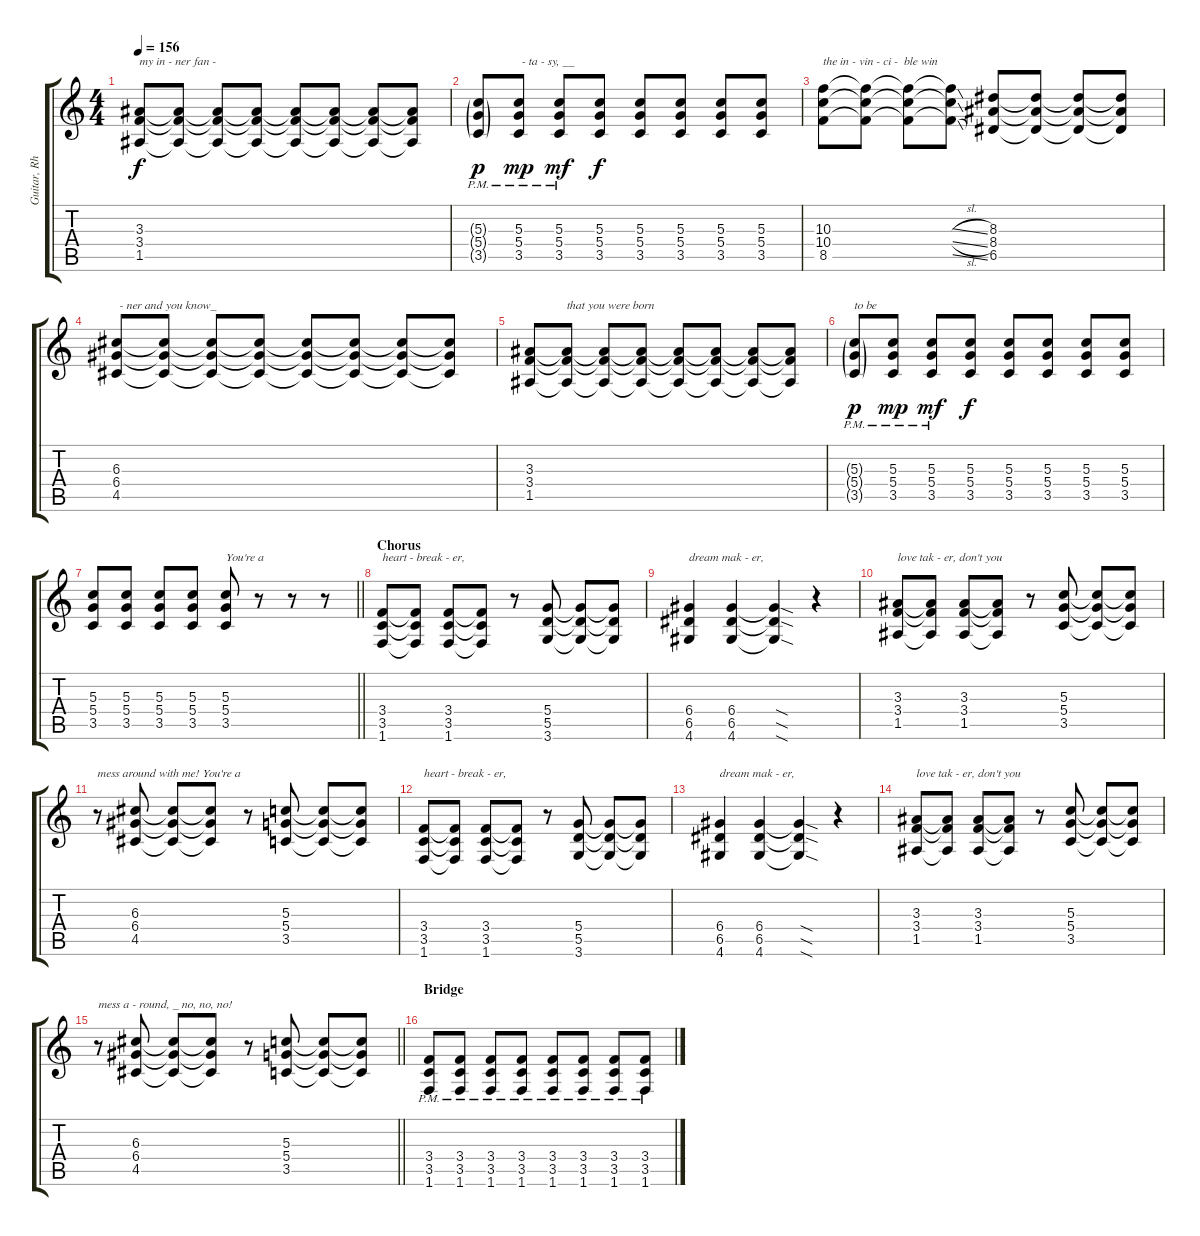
\track ("Guitar, Rhythm" "Guitar, Rh") {instrument distortionguitar}
\staff {score tabs}
\tuning (E4 B3 G3 D3 A2 E2) {hide}
\ts (4 4)
\tempo 156
\clef g2
\ks c
(3.3 3.4 1.5).8{txt "my in - ner fan -" dy f} (3.3{t} 3.4{t} 1.5{t}).8 (3.3{t} 3.4{t} 1.5{t}).8 (3.3{t} 3.4{t} 1.5{t}).8 (3.3{t} 3.4{t} 1.5{t}).8 (3.3{t} 3.4{t} 1.5{t}).8 (3.3{t} 3.4{t} 1.5{t}).8 (3.3{t} 3.4{t} 1.5{t}).8 |
(5.3{g pm} 5.4{g pm} 3.5{g pm}).8{dy p} (5.3{pm} 5.4{pm} 3.5{pm}).8{txt " - ta - sy, __" dy mp} (5.3{pm} 5.4{pm} 3.5{pm}).8{dy mf} (5.3 5.4 3.5).8{dy f} (5.3 5.4 3.5).8 (5.3 5.4 3.5).8 (5.3 5.4 3.5).8 (5.3 5.4 3.5).8 |
(10.3 10.4 8.5).8{txt "the in - vin - ci -  ble win"} (10.3{t} 10.4{t} 8.5{t}).8 (10.3{t} 10.4{t} 8.5{t}).8 (10.3{sl t} 10.4{sl t} 8.5{sl t}).8 (8.3 8.4 6.5).8 (8.3{t} 8.4{t} 6.5{t}).8 (8.3{t} 8.4{t} 6.5{t}).8 (8.3{t} 8.4{t} 6.5{t}).8 |
(6.3 6.4 4.5).8{txt " - ner and you know_"} (6.3{t} 6.4{t} 4.5{t}).8 (6.3{t} 6.4{t} 4.5{t}).8 (6.3{t} 6.4{t} 4.5{t}).8 (6.3{t} 6.4{t} 4.5{t}).8 (6.3{t} 6.4{t} 4.5{t}).8 (6.3{t} 6.4{t} 4.5{t}).8 (6.3{t} 6.4{t} 4.5{t}).8 |
(3.3 3.4 1.5).8 (3.3{t} 3.4{t} 1.5{t}).8{txt "that you were born"} (3.3{t} 3.4{t} 1.5{t}).8 (3.3{t} 3.4{t} 1.5{t}).8 (3.3{t} 3.4{t} 1.5{t}).8 (3.3{t} 3.4{t} 1.5{t}).8 (3.3{t} 3.4{t} 1.5{t}).8 (3.3{t} 3.4{t} 1.5{t}).8 |
(5.3{g pm} 5.4{g pm} 3.5{g pm}).8{txt "to be" dy p} (5.3{pm} 5.4{pm} 3.5{pm}).8{dy mp} (5.3{pm} 5.4{pm} 3.5{pm}).8{dy mf} (5.3 5.4 3.5).8{dy f} (5.3 5.4 3.5).8 (5.3 5.4 3.5).8 (5.3 5.4 3.5).8 (5.3 5.4 3.5).8 |
\barLineRight lightlight
(5.3 5.4 3.5).8 (5.3 5.4 3.5).8 (5.3 5.4 3.5).8 (5.3 5.4 3.5).8 (5.3 5.4 3.5).8{txt "You're a"} r.8 r.8 r.8 |
\section ("" "Chorus")
(3.4 3.5 1.6).8{txt "heart - break - er,"} (3.4{t} 3.5{t} 1.6{t}).8 (3.4 3.5 1.6).8 (3.4{t} 3.5{t} 1.6{t}).8 r.8 (5.4 5.5 3.6).8 (5.4{t} 5.5{t} 3.6{t}).8 (5.4{t} 5.5{t} 3.6{t}).8 |
(6.4 6.5 4.6).4{txt "dream mak - er,"} (6.4 6.5 4.6).4 (6.4{sod t} 6.5{sod t} 4.6{sod t}).4 r.4 |
(3.3 3.4 1.5).8{txt "love tak - er, don't you"} (3.3{t} 3.4{t} 1.5{t}).8 (3.3 3.4 1.5).8 (3.3{t} 3.4{t} 1.5{t}).8 r.8 (5.3 5.4 3.5).8 (5.3{t} 5.4{t} 3.5{t}).8 (5.3{t} 5.4{t} 3.5{t}).8 |
r.8{txt "mess around with me! You're a"} (6.3 6.4 4.5).8 (6.3{t} 6.4{t} 4.5{t}).8 (6.3{t} 6.4{t} 4.5{t}).8 r.8 (5.3 5.4 3.5).8 (5.3{t} 5.4{t} 3.5{t}).8 (5.3{t} 5.4{t} 3.5{t}).8 |
(3.4 3.5 1.6).8{txt "heart - break - er,"} (3.4{t} 3.5{t} 1.6{t}).8 (3.4 3.5 1.6).8 (3.4{t} 3.5{t} 1.6{t}).8 r.8 (5.4 5.5 3.6).8 (5.4{t} 5.5{t} 3.6{t}).8 (5.4{t} 5.5{t} 3.6{t}).8 |
(6.4 6.5 4.6).4{txt "dream mak - er,"} (6.4 6.5 4.6).4 (6.4{sod t} 6.5{sod t} 4.6{sod t}).4 r.4 |
(3.3 3.4 1.5).8{txt "love tak - er, don't you"} (3.3{t} 3.4{t} 1.5{t}).8 (3.3 3.4 1.5).8 (3.3{t} 3.4{t} 1.5{t}).8 r.8 (5.3 5.4 3.5).8 (5.3{t} 5.4{t} 3.5{t}).8 (5.3{t} 5.4{t} 3.5{t}).8 |
\barLineRight lightlight
r.8{txt "mess a - round, _ no, no, no!"} (6.3 6.4 4.5).8 (6.3{t} 6.4{t} 4.5{t}).8 (6.3{t} 6.4{t} 4.5{t}).8 r.8 (5.3 5.4 3.5).8 (5.3{t} 5.4{t} 3.5{t}).8 (5.3{t} 5.4{t} 3.5{t}).8 |
\section ("" "Bridge")
(3.4{pm} 3.5{pm} 1.6{pm}).8 (3.4{pm} 3.5{pm} 1.6{pm}).8 (3.4{pm} 3.5{pm} 1.6{pm}).8 (3.4{pm} 3.5{pm} 1.6{pm}).8 (3.4{pm} 3.5{pm} 1.6{pm}).8 (3.4{pm} 3.5{pm} 1.6{pm}).8 (3.4{pm} 3.5{pm} 1.6{pm}).8 (3.4{pm} 3.5{pm} 1.6{pm}).8
